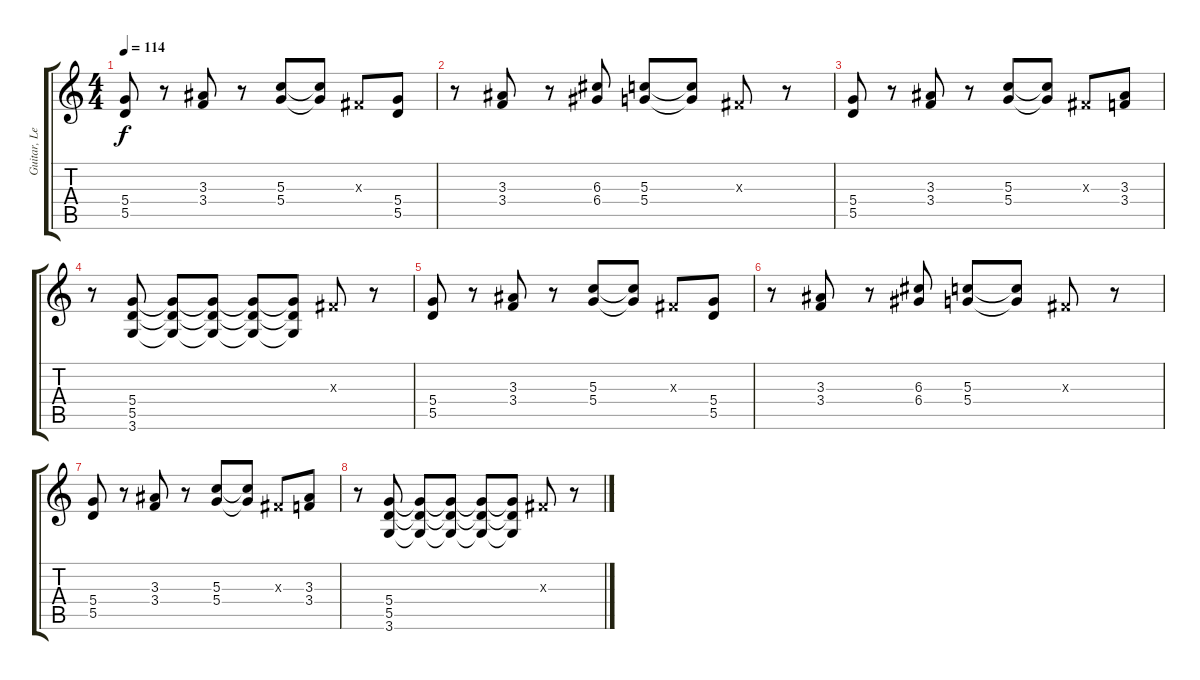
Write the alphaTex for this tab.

\track ("Guitar, Lead" "Guitar, Le") {instrument distortionguitar}
\staff {score tabs}
\tuning (E4 B3 G3 D3 A2 E2) {hide}
\ts (4 4)
\tempo 114
\clef g2
\ks c
(5.4 5.5).8{dy f} r.8 (3.3 3.4).8 r.8 (5.3 5.4).8 (5.3{t} 5.4{t}).8 -1.3{x}.8 (5.4 5.5).8 |
r.8 (3.3 3.4).8 r.8 (6.3 6.4).8 (5.3 5.4).8 (5.3{t} 5.4{t}).8 -1.3{x}.8 r.8 |
(5.4 5.5).8 r.8 (3.3 3.4).8 r.8 (5.3 5.4).8 (5.3{t} 5.4{t}).8 -1.3{x}.8 (3.3 3.4).8 |
r.8 (5.4 5.5 3.6).8 (5.4{t} 5.5{t} 3.6{t}).8 (5.4{t} 5.5{t} 3.6{t}).8 (5.4{t} 5.5{t} 3.6{t}).8 (5.4{t} 5.5{t} 3.6{t}).8 -1.3{x}.8 r.8 |
(5.4 5.5).8 r.8 (3.3 3.4).8 r.8 (5.3 5.4).8 (5.3{t} 5.4{t}).8 -1.3{x}.8 (5.4 5.5).8 |
r.8 (3.3 3.4).8 r.8 (6.3 6.4).8 (5.3 5.4).8 (5.3{t} 5.4{t}).8 -1.3{x}.8 r.8 |
(5.4 5.5).8 r.8 (3.3 3.4).8 r.8 (5.3 5.4).8 (5.3{t} 5.4{t}).8 -1.3{x}.8 (3.3 3.4).8 |
r.8 (5.4 5.5 3.6).8 (5.4{t} 5.5{t} 3.6{t}).8 (5.4{t} 5.5{t} 3.6{t}).8 (5.4{t} 5.5{t} 3.6{t}).8 (5.4{t} 5.5{t} 3.6{t}).8 -1.3{x}.8 r.8
